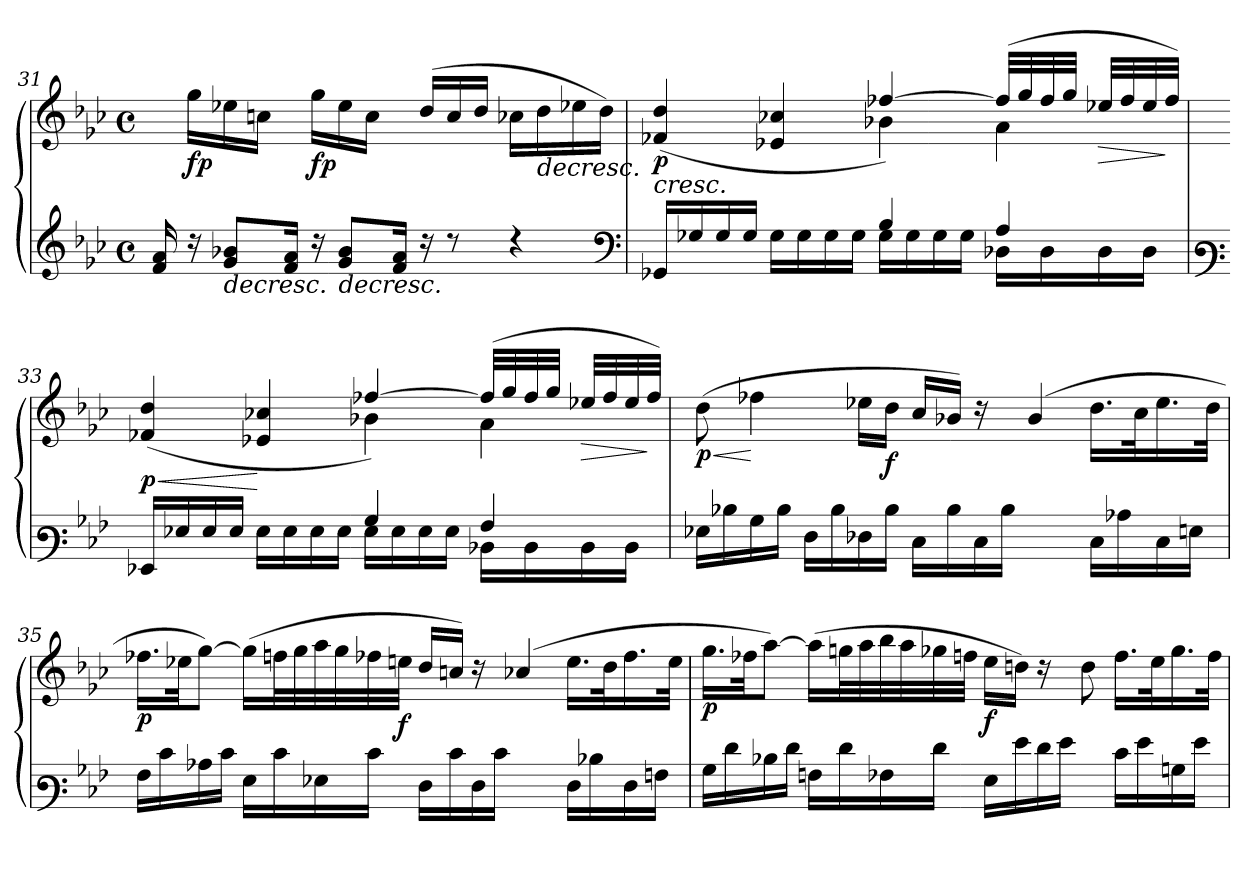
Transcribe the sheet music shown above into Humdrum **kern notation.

**kern	**kern	**dynam
*part1	*part1	*part1
*staff2	*staff1	*staff1/2
!!LO:LB:g=z
*clefG3	*clefG3	*
*k[b-e-a-]	*k[b-e-a-]	*
*M4/4	*M4/4	*
*met(c)	*met(c)	*
=31	=31	=31
16d/ 16f/	16ryy	.
!	!	!LO:DY:b
16ra	16ee-\LL	fp
!	!	!LO:HP:b=2
8e-/ 8g-X/L	16cc-X\	>
.	16an\JJ	.
16d/ 16f/Jk	16ryy	.
!	!	!LO:DY:b
16ra	16ee-\LL	fp
!	!	!LO:HP:n=1:b=2
8e-/ 8g-/L	16cc-\	] >
.	16a\JJ	.
16d/ 16f/Jk	16ryy	.
16ra	(>16b-/LL	.
8rb	16a/	.
.	16b-/JJ	.
4rb	16a-X\LL	.
!	!	!LO:HP:b
.	16b-\	>
.	16cc-X\	.
.	16b-\JJ)	.
*clefF4	*	*
=32	=32	=32
*^	*	*
!	!	!	!LO:HP:b
*	*	*^	*
!	!	!	!	!LO:DY:n=1:b
2ryy	16GG-X/LL	(>4d-X/ 4b-/	2ryy	< p
.	16G-X/	.	.	.
.	16G-/	.	.	.
.	16G-/JJ	.	.	.
.	16G-\LL	4c-X/ 4a-X/	.	]
.	16G-\	.	.	.
.	16G-\	.	.	.
.	16G-\JJ	.	.	.
4B-/	16G-\LL	[>4dd-X/)	4g-X\	.
.	16G-\	.	.	.
.	16G-\	.	.	.
.	16G-\JJ	.	.	.
4A-/	16D-X\LL	(>32dd-/LLL]	4f\	.
.	.	32ee-/	.	.
.	16D-\	32dd-/	.	.
.	.	32ee-/JJJ	.	.
!	!	!	!	!LO:HP:b
.	16D-\	32cc-X/LLL	.	>
.	.	32dd-/	.	.
.	16D-\JJ	32cc-/	.	.
.	.	32dd-/JJJ)	.	]
!!LO:LB:g=z	!!
=33	=33	=33	=33	=33
*clefF3	*	*	*	*
!	!	!	!	!LO:HP:b
!	!	!	!	!LO:DY:n=1:b
2ryy	16GG-X/LL	(>4d-X/ 4b-/	2ryy	< p
.	16G-X/	.	.	.
.	16G-/	.	.	.
.	16G-/JJ	.	.	.
.	16G-\LL	4c-X/ 4a-X/	.	[
.	16G-\	.	.	.
.	16G-\	.	.	.
.	16G-\JJ	.	.	.
4B-/	16G-\LL	[>4dd-X/)	4g-X\	.
.	16G-\	.	.	.
.	16G-\	.	.	.
.	16G-\JJ	.	.	.
4A-/	16D-X\LL	(>32dd-/LLL]	4f\	.
.	.	32ee-/	.	.
.	16D-\	32dd-/	.	.
.	.	32ee-/JJJ	.	.
!	!	!	!	!LO:HP:b
.	16D-\	32cc-X/LLL	.	>
.	.	32dd-/	.	.
.	16D-\JJ	32cc-/	.	.
.	.	32dd-/JJJ)	.	]
*v	*v	*	*	*
*	*v	*v	*
=34	=34	=34
!	!	!LO:HP:b
!	!	!LO:DY:n=1:b
16G-X\LL	(>8b-\	< p
16d-X\	.	.
16B-\	4dd-X\	[
16d-\JJ	.	.
16F\LL	.	.
16d-\	.	.
16F-X\	16cc-X\LL	.
!	!	!LO:DY:n=2:b
16d-\JJ	16b-\JJ	f
16E-\LL	16a-/LL	.
16d-\	16g-/JJ)	.
16E-\	16ra	.
16d-\JJ	16ryy	.
4ryy	(>4g-/	.
16E-\LL	16.b-\LL	.
16c-X\	.	.
.	32a-\k	.
16E-\	16.cc-\	.
16Gn\JJ	.	.
.	32b-\JJk	.
!!LO:LB:g=z
=35	=35	=35
!	!	!LO:DY:b
16A-\LL	16.dd-X\LL	p
16e-\	.	.
.	32cc-X\Jk	.
16c-X\	[>8ee-\J)	]
16e-\JJ	.	.
16G\LL	(>16ee-\LL]	.
16e-\	32ddn\L	.
.	32ee-\	.
16G-X\	32ff\	.
.	32ee-\	.
16e-\JJ	32dd-X\	.
!	!	!LO:DY:b
.	32ccn\JJJ	f
16F\LL	16b-/LL	.
16e-\	16an/JJ)	.
16F\	16ra	.
16e-\JJ	16ryy	.
4ryy	(>4a-X/	.
16F\LL	16.cc\LL	.
16d-X\	.	.
.	32b-\k	.
16F\	16.dd-\	.
16An\JJ	.	.
.	32cc\JJk	.
=36	=36	=36
!	!	!LO:DY:b
16B-\LL	16.ee-\LL	p
16f\	.	.
.	32dd-X\Jk	.
16d-X\	[>8ff\J)	[
16f\JJ	.	.
16An\LL	(>16ff\LL]	.
16f\	32een\L	.
.	32ff\	.
16A-X\	32gg\	.
.	32ff\	.
16f\JJ	32ee-X\	.
.	32ddn\JJJ	.
!	!	!LO:DY:b
16G\LL	16cc\LL	f
16g\	16bn\JJ)	.
16f\	16ra	.
16g\JJ	16ryy	.
8ryy	8b\	.
16e-\LL	16.dd\LL	.
16g\	.	.
.	32cc\k	.
16Bn\	16.ee-\	.
16g\JJ	.	.
.	32dd\JJk	.
=	=	=
*-	*-	*-
